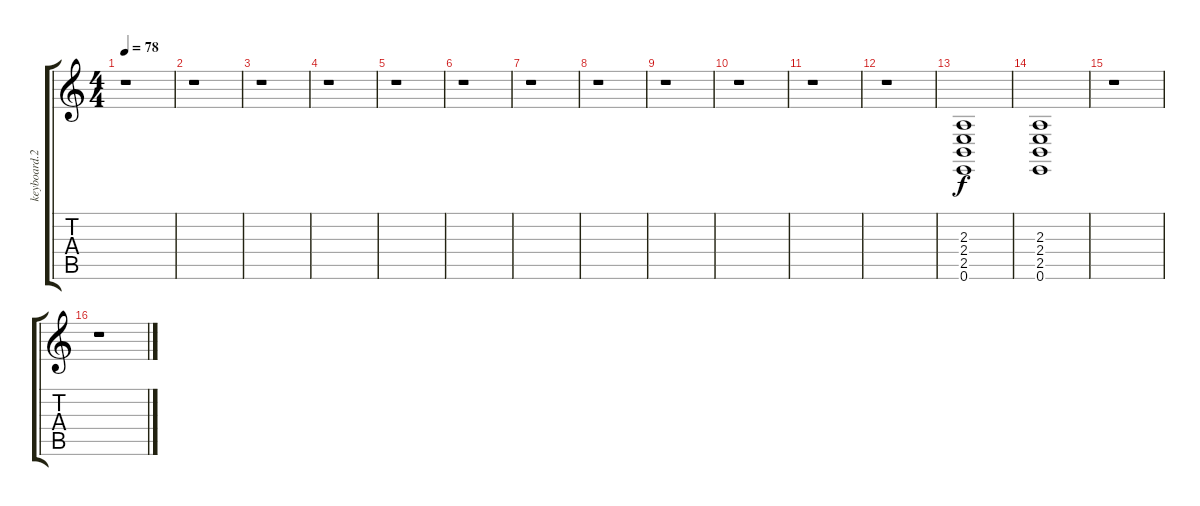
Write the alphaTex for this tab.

\track ("keyboard.2" "keyboard.2") {instrument stringensemble1}
\staff {score tabs}
\tuning (E4 B3 G3 D3 A2 E2) {hide}
\ts (4 4)
\tempo 78
\clef g2
\ks c
r.1{dy f} |
r.1 |
r.1 |
r.1 |
r.1 |
r.1 |
r.1 |
r.1 |
r.1 |
r.1 |
r.1 |
r.1 |
(2.3 2.4 2.5 0.6).1 |
(2.3 2.4 2.5 0.6).1 |
r.1 |
r.1
